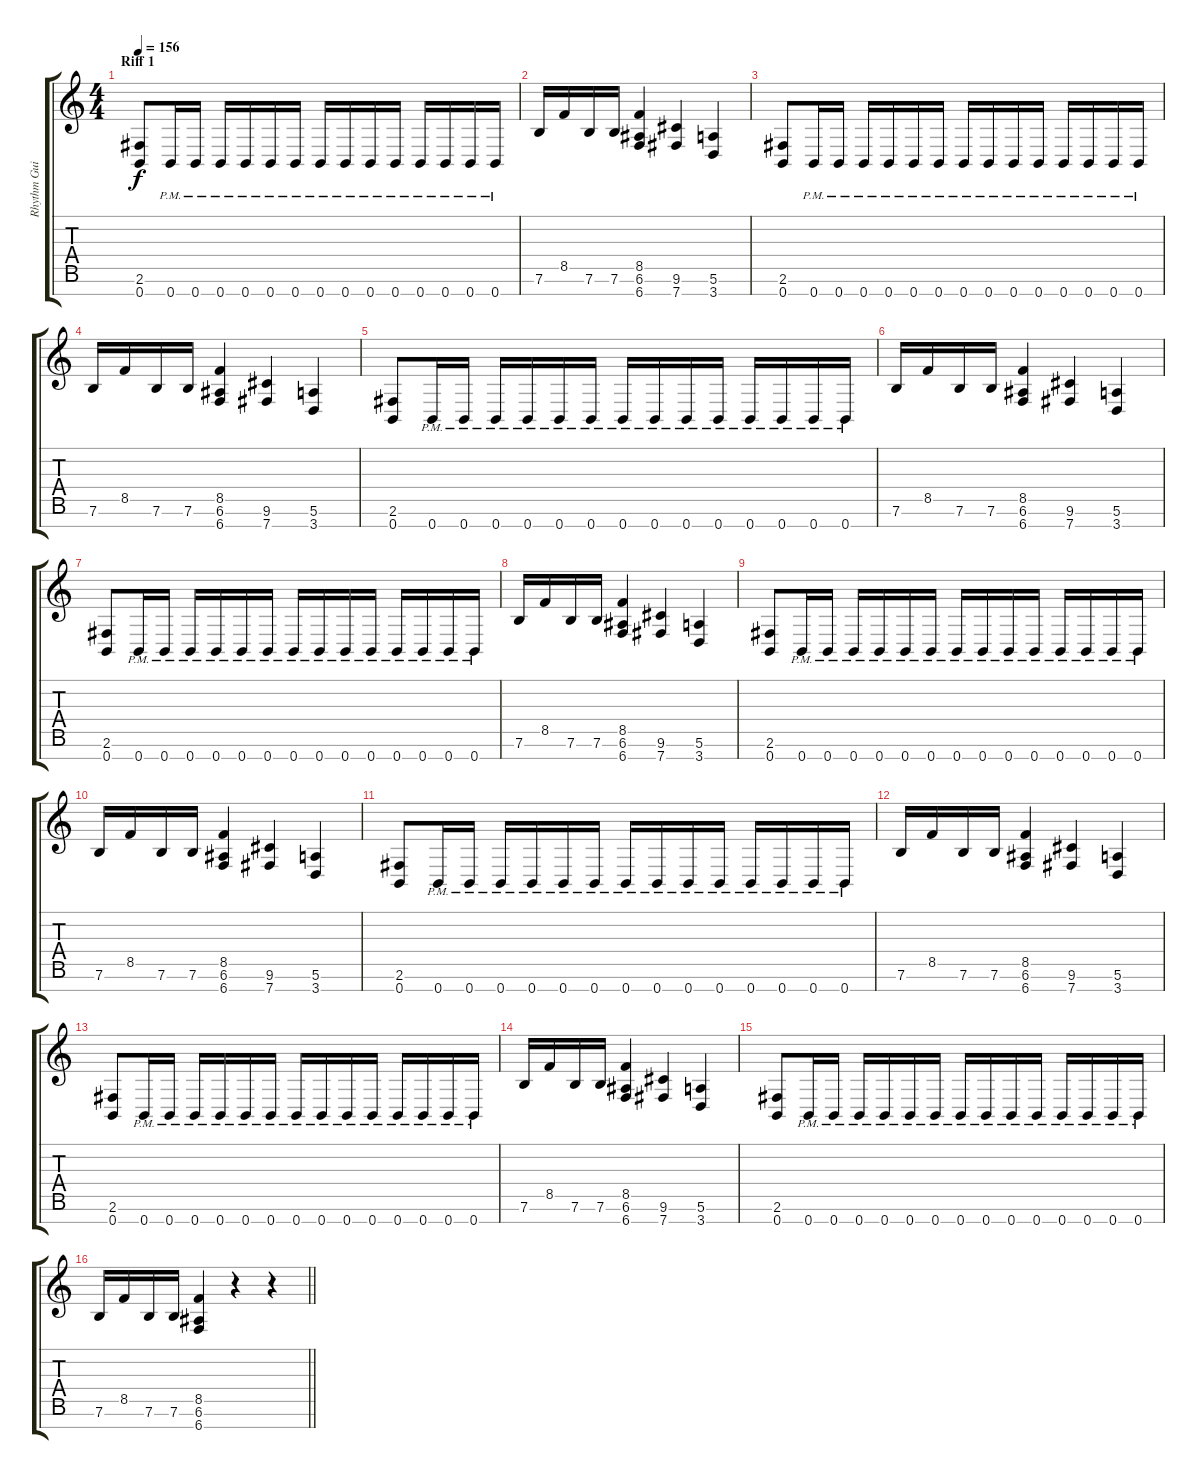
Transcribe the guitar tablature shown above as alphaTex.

\track ("Rhythm Guitar 2" "Rhythm Gui") {instrument overdrivenguitar}
\staff {score tabs}
\tuning (E4 B3 G3 D3 A2 E2 B1) {hide}
\ts (4 4)
\section ("" "Riff 1")
\tempo 156
\clef g2
\ks c
(2.6 0.7).8{dy f} 0.7{pm}.16 0.7{pm}.16 0.7{pm}.16 0.7{pm}.16 0.7{pm}.16 0.7{pm}.16 0.7{pm}.16 0.7{pm}.16 0.7{pm}.16 0.7{pm}.16 0.7{pm}.16 0.7{pm}.16 0.7{pm}.16 0.7{pm}.16 |
7.6.16 8.5.16 7.6.16 7.6.16 (8.5 6.6 6.7).4 (9.6 7.7).4 (5.6 3.7).4 |
(2.6 0.7).8 0.7{pm}.16 0.7{pm}.16 0.7{pm}.16 0.7{pm}.16 0.7{pm}.16 0.7{pm}.16 0.7{pm}.16 0.7{pm}.16 0.7{pm}.16 0.7{pm}.16 0.7{pm}.16 0.7{pm}.16 0.7{pm}.16 0.7{pm}.16 |
7.6.16 8.5.16 7.6.16 7.6.16 (8.5 6.6 6.7).4 (9.6 7.7).4 (5.6 3.7).4 |
(2.6 0.7).8 0.7{pm}.16 0.7{pm}.16 0.7{pm}.16 0.7{pm}.16 0.7{pm}.16 0.7{pm}.16 0.7{pm}.16 0.7{pm}.16 0.7{pm}.16 0.7{pm}.16 0.7{pm}.16 0.7{pm}.16 0.7{pm}.16 0.7{pm}.16 |
7.6.16 8.5.16 7.6.16 7.6.16 (8.5 6.6 6.7).4 (9.6 7.7).4 (5.6 3.7).4 |
(2.6 0.7).8 0.7{pm}.16 0.7{pm}.16 0.7{pm}.16 0.7{pm}.16 0.7{pm}.16 0.7{pm}.16 0.7{pm}.16 0.7{pm}.16 0.7{pm}.16 0.7{pm}.16 0.7{pm}.16 0.7{pm}.16 0.7{pm}.16 0.7{pm}.16 |
7.6.16 8.5.16 7.6.16 7.6.16 (8.5 6.6 6.7).4 (9.6 7.7).4 (5.6 3.7).4 |
(2.6 0.7).8 0.7{pm}.16 0.7{pm}.16 0.7{pm}.16 0.7{pm}.16 0.7{pm}.16 0.7{pm}.16 0.7{pm}.16 0.7{pm}.16 0.7{pm}.16 0.7{pm}.16 0.7{pm}.16 0.7{pm}.16 0.7{pm}.16 0.7{pm}.16 |
7.6.16 8.5.16 7.6.16 7.6.16 (8.5 6.6 6.7).4 (9.6 7.7).4 (5.6 3.7).4 |
(2.6 0.7).8 0.7{pm}.16 0.7{pm}.16 0.7{pm}.16 0.7{pm}.16 0.7{pm}.16 0.7{pm}.16 0.7{pm}.16 0.7{pm}.16 0.7{pm}.16 0.7{pm}.16 0.7{pm}.16 0.7{pm}.16 0.7{pm}.16 0.7{pm}.16 |
7.6.16 8.5.16 7.6.16 7.6.16 (8.5 6.6 6.7).4 (9.6 7.7).4 (5.6 3.7).4 |
(2.6 0.7).8 0.7{pm}.16 0.7{pm}.16 0.7{pm}.16 0.7{pm}.16 0.7{pm}.16 0.7{pm}.16 0.7{pm}.16 0.7{pm}.16 0.7{pm}.16 0.7{pm}.16 0.7{pm}.16 0.7{pm}.16 0.7{pm}.16 0.7{pm}.16 |
7.6.16 8.5.16 7.6.16 7.6.16 (8.5 6.6 6.7).4 (9.6 7.7).4 (5.6 3.7).4 |
(2.6 0.7).8 0.7{pm}.16 0.7{pm}.16 0.7{pm}.16 0.7{pm}.16 0.7{pm}.16 0.7{pm}.16 0.7{pm}.16 0.7{pm}.16 0.7{pm}.16 0.7{pm}.16 0.7{pm}.16 0.7{pm}.16 0.7{pm}.16 0.7{pm}.16 |
\barLineRight lightlight
7.6.16 8.5.16 7.6.16 7.6.16 (8.5 6.6 6.7).4 r.4 r.4
